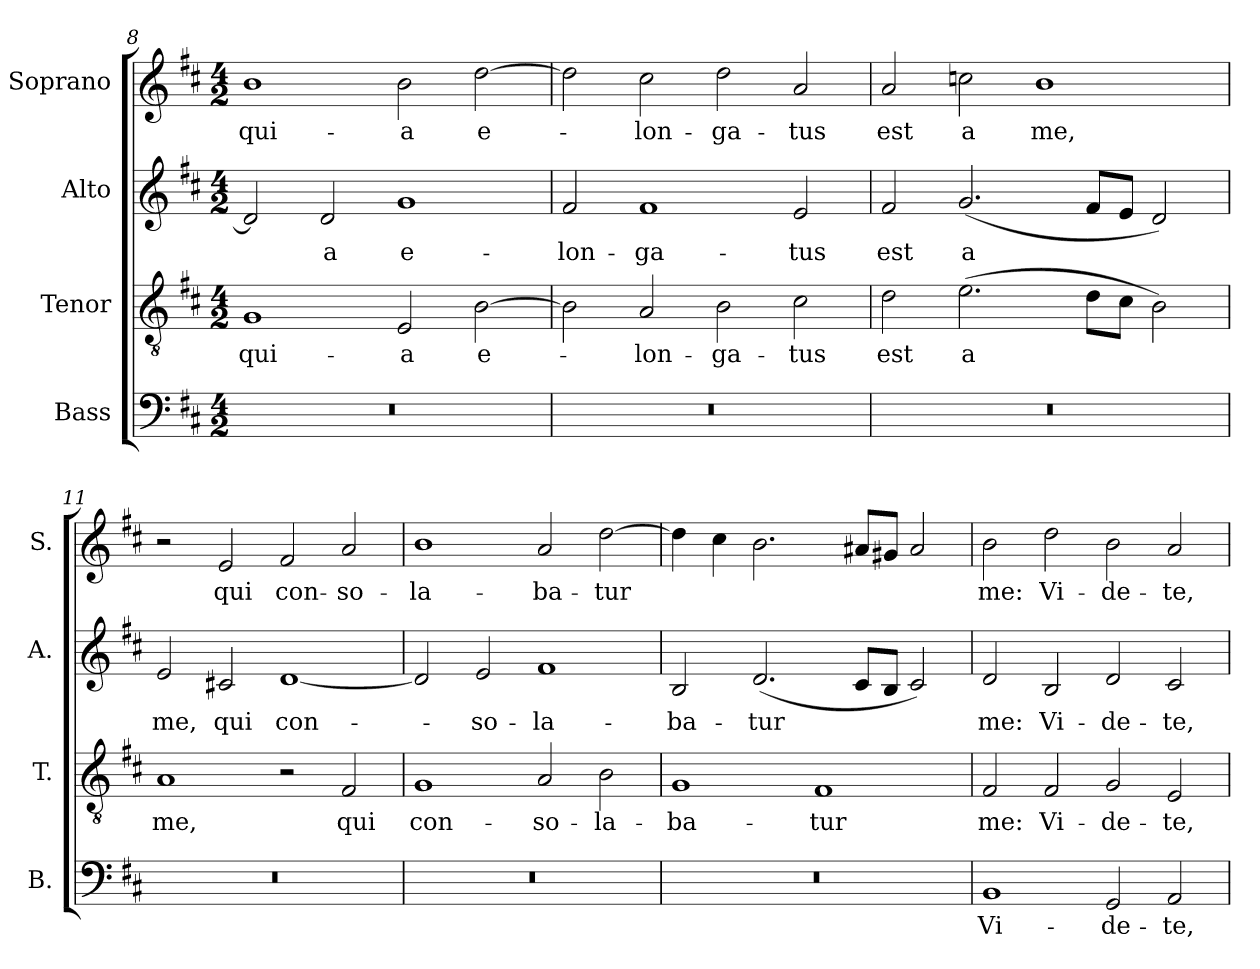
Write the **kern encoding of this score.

**kern	**text	**kern	**text	**kern	**text	**kern	**text
*part4	*part4	*part3	*part3	*part2	*part2	*part1	*part1
*staff4	*staff4	*staff3	*staff3	*staff2	*staff2	*staff1	*staff1
*I"Bass	*	*I"Tenor	*	*I"Alto	*	*I"Soprano	*
*I'B.	*	*I'T.	*	*I'A.	*	*I'S.	*
*clefF4	*	*clefGv2	*	*clefG2	*	*clefG2	*
*	*	*ITrd7c12	*	*	*	*	*
*k[f#c#]	*	*k[f#c#]	*	*k[f#c#]	*	*k[f#c#]	*
*D:	*	*D:	*	*D:	*	*D:	*
*M4/2	*	*M4/2	*	*M4/2	*	*M4/2	*
=8	=8	=8	=8	=8	=8	=8	=8
!LO:N:vis=1	!	!	!	!	!	!	!
!	!	!	!LO:LY:b:color=#000000	!	!	!	!
!	!	!	!	!	!	!	!LO:LY:b:color=#000000
0r	.	1GGi	qui-	2di/]	.	1bi	qui-
!	!	!	!	!	!LO:LY:b:color=#000000	!	!
.	.	.	.	2di/	-a	.	.
!	!	!	!LO:LY:b:color=#000000	!	!	!	!
!	!	!	!	!	!LO:LY:b:color=#000000	!	!
!	!	!	!	!	!	!	!LO:LY:b:color=#000000
.	.	2EEi/	-a	1gi	e-	2bi\	-a
!	!	!	!LO:LY:b:color=#000000	!	!	!	!
!	!	!	!	!	!	!	!LO:LY:b:color=#000000
.	.	[2BBi\	e-	.	.	[2ddi\	e-
=9	=9	=9	=9	=9	=9	=9	=9
!LO:N:vis=1	!	!	!	!	!	!	!
!	!	!	!	!	!LO:LY:b:color=#000000	!	!
0r	.	2BBi\]	.	2f#i/	-lon-	2ddi\]	.
!	!	!	!LO:LY:b:color=#000000	!	!	!	!
!	!	!	!	!	!LO:LY:b:color=#000000	!	!
!	!	!	!	!	!	!	!LO:LY:b:color=#000000
.	.	2AAi/	-lon-	1f#i	-ga-	2cc#i\	-lon-
!	!	!	!LO:LY:b:color=#000000	!	!	!	!
!	!	!	!	!	!	!	!LO:LY:b:color=#000000
.	.	2BBi\	-ga-	.	.	2ddi\	-ga-
!	!	!	!LO:LY:b:color=#000000	!	!	!	!
!	!	!	!	!	!LO:LY:b:color=#000000	!	!
!	!	!	!	!	!	!	!LO:LY:b:color=#000000
.	.	2C#i\	-tus	2ei/	-tus	2ai/	-tus
=10	=10	=10	=10	=10	=10	=10	=10
!LO:N:vis=1	!	!	!	!	!	!	!
!	!	!	!LO:LY:b:color=#000000	!	!	!	!
!	!	!	!	!	!LO:LY:b:color=#000000	!	!
!	!	!	!	!	!	!	!LO:LY:b:color=#000000
0r	.	2Di\	est	2f#i/	est	2ai/	est
!	!	!	!LO:LY:b:color=#000000	!	!	!	!
!	!	!	!	!	!LO:LY:b:color=#000000	!	!
!	!	!	!	!	!	!	!LO:LY:b:color=#000000
.	.	(2.Ei\	a	(2.gi/	a	2ccni\	a
!	!	!	!	!	!	!	!LO:LY:b:color=#000000
.	.	.	.	.	.	1bi	me,
.	.	8Di\L	.	8f#i/L	.	.	.
.	.	8C#i\J	.	8ei/J	.	.	.
.	.	2BBi\)	.	2di/)	.	.	.
=11	=11	=11	=11	=11	=11	=11	=11
!LO:N:vis=1	!	!	!	!	!	!	!
!	!	!	!LO:LY:b:color=#000000	!	!	!	!
!	!	!	!	!	!LO:LY:b:color=#000000	!	!
0r	.	1AAi	me,	2ei/	me,	2r	.
!	!	!	!	!	!LO:LY:b:color=#000000	!	!
!	!	!	!	!	!	!	!LO:LY:b:color=#000000
.	.	.	.	2c#Xi/	qui	2ei/	qui
!	!	!	!	!	!LO:LY:b:color=#000000	!	!
!	!	!	!	!	!	!	!LO:LY:b:color=#000000
.	.	2r	.	[1di	con-	2f#i/	con-
!	!	!	!LO:LY:b:color=#000000	!	!	!	!
!	!	!	!	!	!	!	!LO:LY:b:color=#000000
.	.	2FF#i/	qui	.	.	2ai/	-so-
=12	=12	=12	=12	=12	=12	=12	=12
!LO:N:vis=1	!	!	!	!	!	!	!
!	!	!	!LO:LY:b:color=#000000	!	!	!	!
!	!	!	!	!	!	!	!LO:LY:b:color=#000000
0r	.	1GGi	con-	2di/]	.	1bi	-la-
!	!	!	!	!	!LO:LY:b:color=#000000	!	!
.	.	.	.	2ei/	-so-	.	.
!	!	!	!LO:LY:b:color=#000000	!	!	!	!
!	!	!	!	!	!LO:LY:b:color=#000000	!	!
!	!	!	!	!	!	!	!LO:LY:b:color=#000000
.	.	2AAi/	-so-	1f#i	-la-	2ai/	-ba-
!	!	!	!LO:LY:b:color=#000000	!	!	!	!
!	!	!	!	!	!	!	!LO:LY:b:color=#000000
.	.	2BBi\	-la-	.	.	[2ddi\	-tur
!!LO:LB:g=z
=13	=13	=13	=13	=13	=13	=13	=13
!LO:N:vis=1	!	!	!	!	!	!	!
!	!	!	!LO:LY:b:color=#000000	!	!	!	!
!	!	!	!	!	!LO:LY:b:color=#000000	!	!
0r	.	1GGi	-ba-	2Bi/	-ba-	4ddi\]	.
.	.	.	.	.	.	4cc#i\	.
!	!	!	!	!	!LO:LY:b:color=#000000	!	!
.	.	.	.	(2.di/	-tur	2.bi\	.
!	!	!	!LO:LY:b:color=#000000	!	!	!	!
.	.	1FF#i	-tur	.	.	.	.
.	.	.	.	8c#i/L	.	8a#Xi/L	.
.	.	.	.	8Bi/J	.	8g#Xi/J	.
.	.	.	.	2c#i/)	.	2a#i/	.
=14	=14	=14	=14	=14	=14	=14	=14
!	!LO:LY:b:color=#000000	!	!	!	!	!	!
!	!	!	!LO:LY:b:color=#000000	!	!	!	!
!	!	!	!	!	!LO:LY:b:color=#000000	!	!
!	!	!	!	!	!	!	!LO:LY:b:color=#000000
1BBi	Vi-	2FF#i/	me:	2di/	me:	2bi\	me:
!	!	!	!LO:LY:b:color=#000000	!	!	!	!
!	!	!	!	!	!LO:LY:b:color=#000000	!	!
!	!	!	!	!	!	!	!LO:LY:b:color=#000000
.	.	2FF#i/	Vi-	2Bi/	Vi-	2ddi\	Vi-
!	!LO:LY:b:color=#000000	!	!	!	!	!	!
!	!	!	!LO:LY:b:color=#000000	!	!	!	!
!	!	!	!	!	!LO:LY:b:color=#000000	!	!
!	!	!	!	!	!	!	!LO:LY:b:color=#000000
2GGi/	-de-	2GGi/	-de-	2di/	-de-	2bi\	-de-
!	!LO:LY:b:color=#000000	!	!	!	!	!	!
!	!	!	!LO:LY:b:color=#000000	!	!	!	!
!	!	!	!	!	!LO:LY:b:color=#000000	!	!
!	!	!	!	!	!	!	!LO:LY:b:color=#000000
2AAi/	-te,	2EEi/	-te,	2c#i/	-te,	2ai/	-te,
=	=	=	=	=	=	=	=
*-	*-	*-	*-	*-	*-	*-	*-
